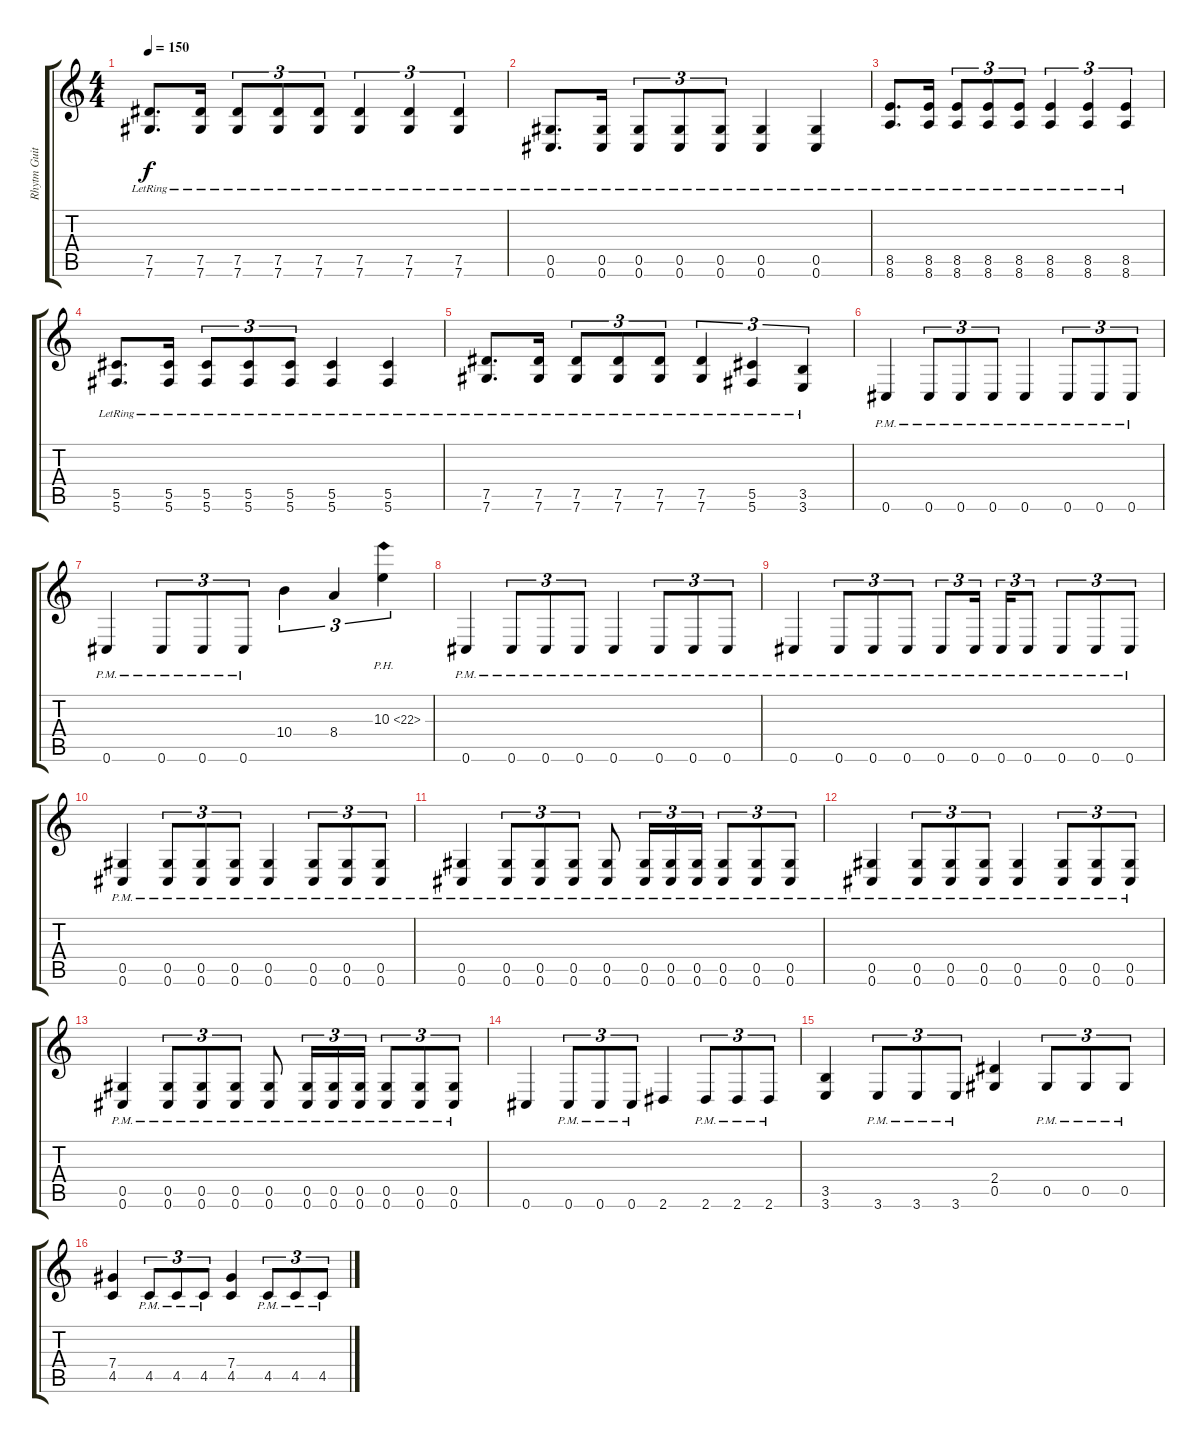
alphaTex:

\track ("Rhytm Guitar" "Rhytm Guit") {instrument electricguitarjazz}
\staff {score tabs}
\tuning (Eb4 Bb3 Gb3 Db3 Ab2 Db2) {hide}
\ts (4 4)
\tempo 150
\clef g2
\ks c
(7.5{lr} 7.6{lr}).8{d dy f} (7.5{lr} 7.6{lr}).16 (7.5{lr} 7.6{lr}).8{tu (3 2)} (7.5{lr} 7.6{lr}).8{tu (3 2)} (7.5{lr} 7.6{lr}).8{tu (3 2)} (7.5{lr} 7.6{lr}).4{tu (3 2)} (7.5{lr} 7.6{lr}).4{tu (3 2)} (7.5{lr} 7.6{lr}).4{tu (3 2)} |
(0.5{lr} 0.6{lr}).8{d} (0.5{lr} 0.6{lr}).16 (0.5{lr} 0.6{lr}).8{tu (3 2)} (0.5{lr} 0.6{lr}).8{tu (3 2)} (0.5{lr} 0.6{lr}).8{tu (3 2)} (0.5{lr} 0.6{lr}).4 (0.5{lr} 0.6{lr}).4 |
(8.5{lr} 8.6{lr}).8{d} (8.5{lr} 8.6{lr}).16 (8.5{lr} 8.6{lr}).8{tu (3 2)} (8.5{lr} 8.6{lr}).8{tu (3 2)} (8.5{lr} 8.6{lr}).8{tu (3 2)} (8.5{lr} 8.6{lr}).4{tu (3 2)} (8.5{lr} 8.6{lr}).4{tu (3 2)} (8.5{lr} 8.6{lr}).4{tu (3 2)} |
(5.5{lr} 5.6{lr}).8{d} (5.5{lr} 5.6{lr}).16 (5.5{lr} 5.6{lr}).8{tu (3 2)} (5.5{lr} 5.6{lr}).8{tu (3 2)} (5.5{lr} 5.6{lr}).8{tu (3 2)} (5.5{lr} 5.6{lr}).4 (5.5{lr} 5.6{lr}).4 |
(7.5{lr} 7.6{lr}).8{d} (7.5{lr} 7.6{lr}).16 (7.5{lr} 7.6{lr}).8{tu (3 2)} (7.5{lr} 7.6{lr}).8{tu (3 2)} (7.5{lr} 7.6{lr}).8{tu (3 2)} (7.5{lr} 7.6{lr}).4{tu (3 2)} (5.5{lr} 5.6{lr}).4{tu (3 2)} (3.5 3.6{lr}).4{tu (3 2)} |
0.6{pm}.4 0.6{pm}.8{tu (3 2)} 0.6{pm}.8{tu (3 2)} 0.6{pm}.8{tu (3 2)} 0.6{pm}.4 0.6{pm}.8{tu (3 2)} 0.6{pm}.8{tu (3 2)} 0.6{pm}.8{tu (3 2)} |
0.6{pm}.4 0.6{pm}.8{tu (3 2)} 0.6{pm}.8{tu (3 2)} 0.6{pm}.8{tu (3 2)} 10.4.4{tu (3 2)} 8.4.4{tu (3 2)} 10.3{ph 12}.4{tu (3 2)} |
0.6{pm}.4 0.6{pm}.8{tu (3 2)} 0.6{pm}.8{tu (3 2)} 0.6{pm}.8{tu (3 2)} 0.6{pm}.4 0.6{pm}.8{tu (3 2)} 0.6{pm}.8{tu (3 2)} 0.6{pm}.8{tu (3 2)} |
0.6{pm}.4 0.6{pm}.8{tu (3 2)} 0.6{pm}.8{tu (3 2)} 0.6{pm}.8{tu (3 2)} 0.6{pm}.8{tu (3 2)} 0.6{pm}.16{tu (3 2) beam splitsecondary} 0.6{pm}.16{tu (3 2)} 0.6{pm}.8{tu (3 2)} 0.6{pm}.8{tu (3 2)} 0.6{pm}.8{tu (3 2)} 0.6{pm}.8{tu (3 2)} |
(0.5{pm} 0.6{pm}).4 (0.5{pm} 0.6{pm}).8{tu (3 2)} (0.5{pm} 0.6{pm}).8{tu (3 2)} (0.5{pm} 0.6{pm}).8{tu (3 2)} (0.5{pm} 0.6{pm}).4 (0.5{pm} 0.6{pm}).8{tu (3 2)} (0.5{pm} 0.6{pm}).8{tu (3 2)} (0.5{pm} 0.6{pm}).8{tu (3 2)} |
(0.5{pm} 0.6{pm}).4 (0.5{pm} 0.6{pm}).8{tu (3 2)} (0.5{pm} 0.6{pm}).8{tu (3 2)} (0.5{pm} 0.6{pm}).8{tu (3 2)} (0.5{pm} 0.6{pm}).8 (0.5{pm} 0.6{pm}).16{tu (3 2)} (0.5{pm} 0.6{pm}).16{tu (3 2)} (0.5{pm} 0.6{pm}).16{tu (3 2)} (0.5{pm} 0.6{pm}).8{tu (3 2)} (0.5{pm} 0.6{pm}).8{tu (3 2)} (0.5{pm} 0.6{pm}).8{tu (3 2)} |
(0.5{pm} 0.6{pm}).4 (0.5{pm} 0.6{pm}).8{tu (3 2)} (0.5{pm} 0.6{pm}).8{tu (3 2)} (0.5{pm} 0.6{pm}).8{tu (3 2)} (0.5{pm} 0.6{pm}).4 (0.5{pm} 0.6{pm}).8{tu (3 2)} (0.5{pm} 0.6{pm}).8{tu (3 2)} (0.5{pm} 0.6{pm}).8{tu (3 2)} |
(0.5{pm} 0.6{pm}).4 (0.5{pm} 0.6{pm}).8{tu (3 2)} (0.5{pm} 0.6{pm}).8{tu (3 2)} (0.5{pm} 0.6{pm}).8{tu (3 2)} (0.5{pm} 0.6{pm}).8 (0.5{pm} 0.6{pm}).16{tu (3 2)} (0.5{pm} 0.6{pm}).16{tu (3 2)} (0.5{pm} 0.6{pm}).16{tu (3 2)} (0.5{pm} 0.6{pm}).8{tu (3 2)} (0.5{pm} 0.6{pm}).8{tu (3 2)} (0.5{pm} 0.6{pm}).8{tu (3 2)} |
0.6.4 0.6{pm}.8{tu (3 2)} 0.6{pm}.8{tu (3 2)} 0.6{pm}.8{tu (3 2)} 2.6.4 2.6{pm}.8{tu (3 2)} 2.6{pm}.8{tu (3 2)} 2.6{pm}.8{tu (3 2)} |
(3.5 3.6).4 3.6{pm}.8{tu (3 2)} 3.6{pm}.8{tu (3 2)} 3.6{pm}.8{tu (3 2)} (2.4 0.5).4 0.5{pm}.8{tu (3 2)} 0.5{pm}.8{tu (3 2)} 0.5{pm}.8{tu (3 2)} |
(7.4 4.5).4 4.5{pm}.8{tu (3 2)} 4.5{pm}.8{tu (3 2)} 4.5{pm}.8{tu (3 2)} (7.4 4.5).4 4.5{pm}.8{tu (3 2)} 4.5{pm}.8{tu (3 2)} 4.5{pm}.8{tu (3 2)}
